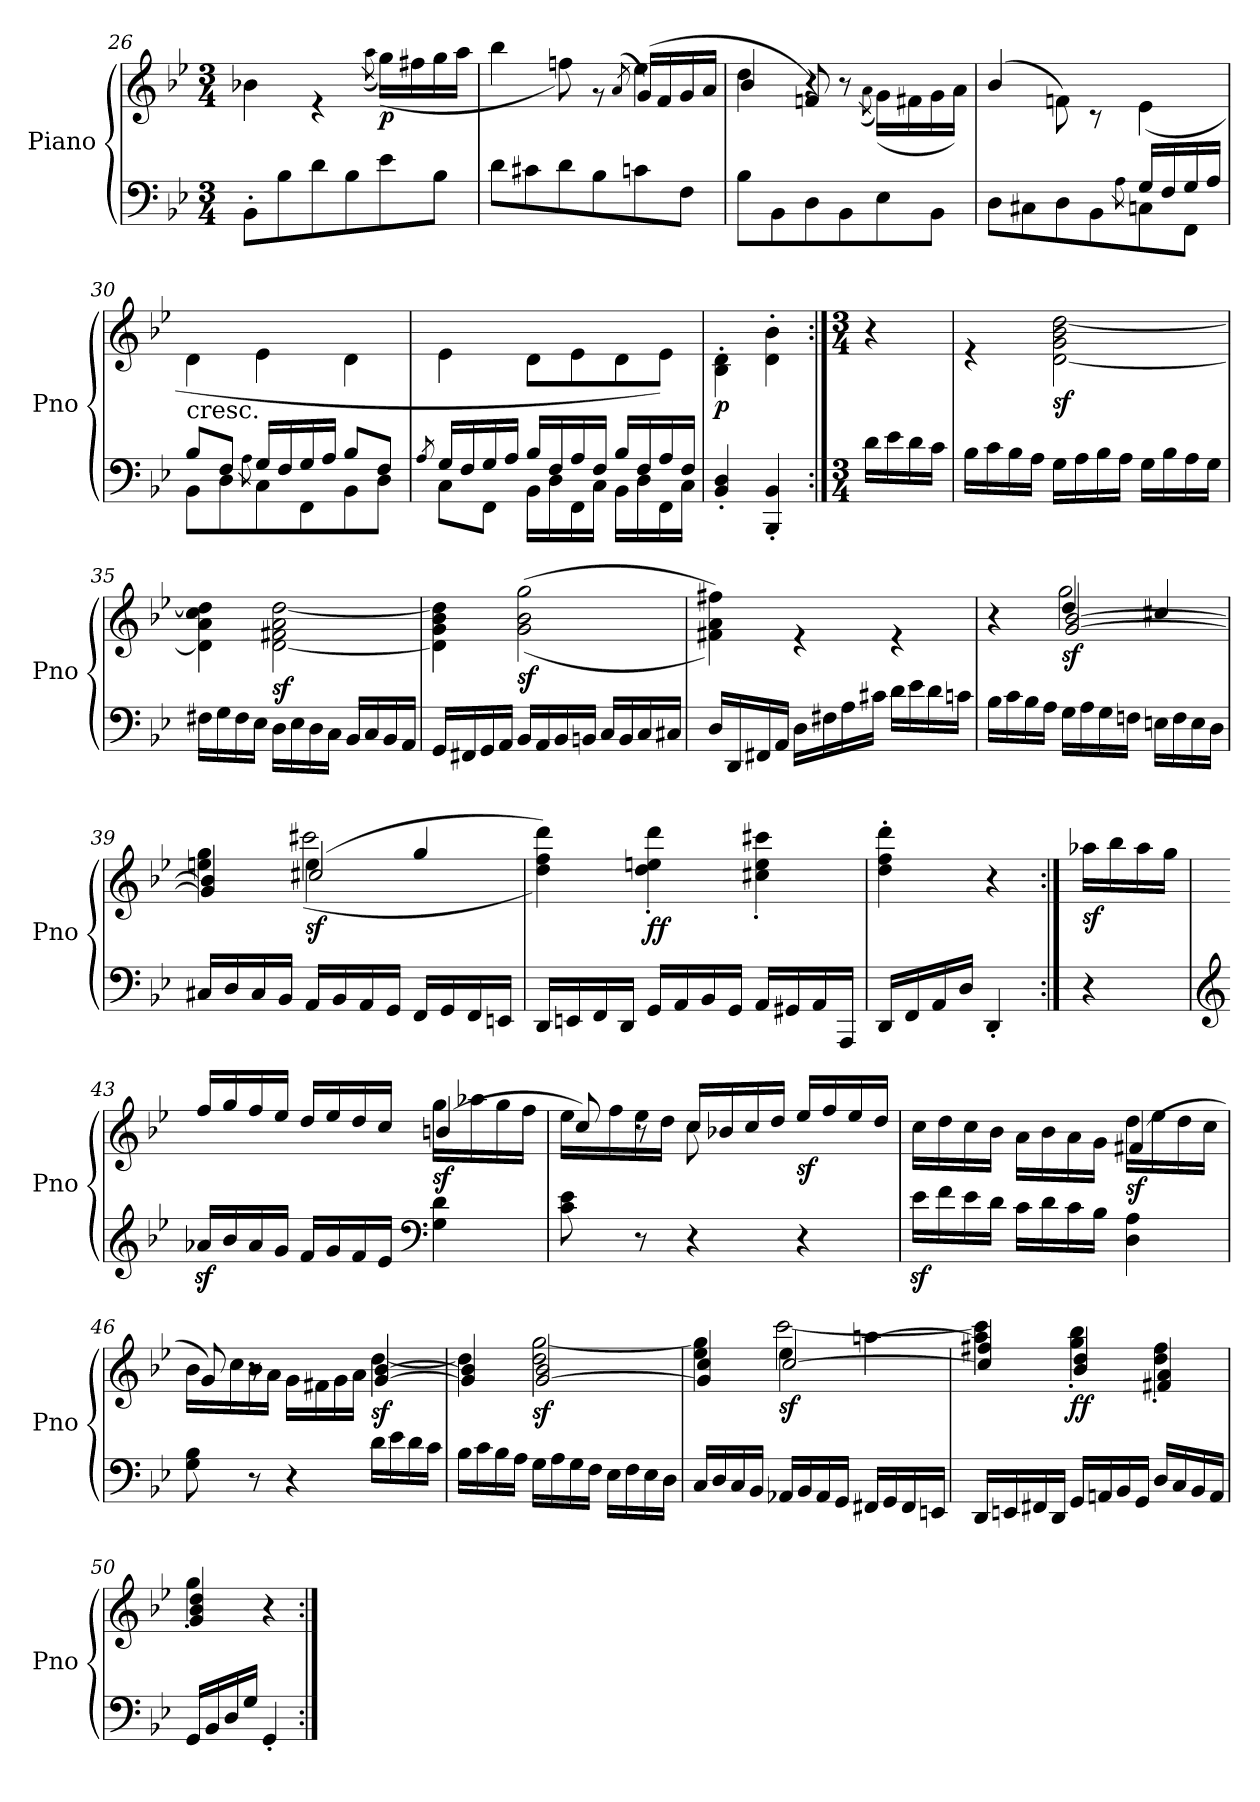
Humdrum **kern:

**kern	**kern	**dynam
*part1	*part1	*part1
*staff2	*staff1	*staff1/2
*I"Piano	*	*
*I'Pno	*	*
!!LO:LB:g=z
*clefF4	*clefG2	*
*k[b-e-]	*k[b-e-]	*
*B-:	*B-:	*
*M3/4	*M3/4	*
=26	=26	=26
*	*^	*
8BB-'\L	2.ryy	4b-X\	.
8B-\	.	.	.
8d\	.	4r	.
8B-\	.	.	.
.	.	(>8qaa\	.
!	!	!	!LO:DY:b
8e-\	.	(<16gg\LL)	p
.	.	16ff#X\	.
8B-\J	.	16gg\	.
.	.	16aa\JJ	.
=27	=27	=27	=27
*	*	*^	*
8d\L	2.ryy	4bb-\	4ryy	.
8c#X\	.	.	.	.
8d\	.	8ffn\)	4ryy	.
8B-\	.	8r	.	.
.	.	.	(<8qa/	.
8cn\	.	4ee-\	(>16g/LL)	.
.	.	.	16f/	.
8F\J	.	.	16g/	.
.	.	.	16a/JJ	.
=28	=28	=28	=28	=28
8B-\L	2.ryy	4dd\	4b-/	.
8BB-\	.	.	.	.
8D\	.	4r	8fn/)	.
8BB-\	.	.	8r	.
.	.	(>8qa\	.	.
8E-\	.	(<16g\LL)	4ryy	.
.	.	16f#X\	.	.
8BB-\J	.	16g\	.	.
.	.	16a\JJ)	.	.
*	*	*v	*v	*
=29	=29	=29	=29
*^	*	*	*
4ryy	8D\L	2.ryy	(>4b-/	.
.	8C#X\	.	.	.
4ryy	8D\	.	8fn\)	.
.	8BB-\	.	8r	.
.	8qA\	.	.	.
16G/LL	8Cn\	.	(>4e-\	.
16F/	.	.	.	.
16G/	8FF\J	.	.	.
16A/JJ	.	.	.	.
!!LO:LB:g=z	!!
=30	=30	=30	=30	=30
!	!	!LO:TX:b:t=cresc.	!	!
8B-/L	8BB-\L	2.ryy	4d\	.
8F/J	8D\	.	.	.
.	8qA\	.	.	.
16G/LL	8C\	.	4e-\	.
16F/	.	.	.	.
16G/	8FF\	.	.	.
16A/JJ	.	.	.	.
8B-/L	8BB-\	.	4d\	.
8F/J	8D\J	.	.	.
=31	=31	=31	=31	=31
8qA/	.	.	.	.
16G/LL	8C\L	2.ryy	4e-\	.
16F/	.	.	.	.
16G/	8FF\J	.	.	.
16A/JJ	.	.	.	.
16B-/LL	16BB-\LL	.	8d\L	.
16F/	16D\	.	.	.
16A/	16FF\	.	8e-\	.
16F/JJ	16C\JJ	.	.	.
16B-/LL	16BB-\LL	.	8d\	.
16F/	16D\	.	.	.
16A/	16FF\	.	8e-\J)	.
16F/JJ	16C\JJ	.	.	.
=32	=32	=32	=32	=32
!	!	!	!	!LO:DY:b
*v	*v	*	*	*
4BB-/' 4D/'	2ryy	4B-\' 4d\'	p
4BBB-/' 4BB-/'	.	4d\' 4b-\'	.
=33:|!	=33:|!	=33:|!	=33:|!
*M3/4	*M3/4	*	*
16d\LL	4ryy	4r	.
16e-\	.	.	.
16d\	.	.	.
16c\JJ	.	.	.
=34	=34	=34	=34
16B-\LL	2.ryy	4r	.
16c\	.	.	.
16B-\	.	.	.
16A\JJ	.	.	.
!	!	!	!LO:DY:b
16G\LL	.	[2d\ 2g\ 2b-\ [2dd\	sf
16A\	.	.	.
16B-\	.	.	.
16A\JJ	.	.	.
16G\LL	.	.	.
16B-\	.	.	.
16A\	.	.	.
16G\JJ	.	.	.
!!LO:LB:g=z	!!
=35	=35	=35	=35
16F#X\LL	2.ryy	4d\] 4a\ 4cc\ 4dd\]	.
16G\	.	.	.
16F#\	.	.	.
16E-\JJ	.	.	.
!	!	!	!LO:DY:b
16D\LL	.	[2d\ 2f#X\ 2a\ [2dd\	sf
16E-\	.	.	.
16D\	.	.	.
16C\JJ	.	.	.
16BB-/LL	.	.	.
16C/	.	.	.
16BB-/	.	.	.
16AA/JJ	.	.	.
=36	=36	=36	=36
16GG/LL	2.ryy	4d\] 4g\ 4b-\ 4dd\]	.
16FF#X/	.	.	.
16GG/	.	.	.
16AA/JJ	.	.	.
!	!	!	!LO:DY:b
16BB-/LL	.	(<(<2g\ 2b-\ 2gg\	sf
16AA/	.	.	.
16BB-/	.	.	.
16BBn/JJ	.	.	.
16C/LL	.	.	.
16BB/	.	.	.
16C/	.	.	.
16C#X/JJ	.	.	.
=37	=37	=37	=37
16D/LL	2.ryy	4f#X\ 4a\ 4ff#X\))	.
16DD/	.	.	.
16FF#X/	.	.	.
16AA/JJ	.	.	.
16D\LL	.	4r	.
16F#X\	.	.	.
16A\	.	.	.
16c#X\JJ	.	.	.
16d\LL	.	4r	.
16e-\	.	.	.
16d\	.	.	.
16cn\JJ	.	.	.
!!LO:PB:g=z
=38	=38	=38	=38
*	*	*^	*
16B-\LL	4ryy	4r	4ryy	.
16c\	.	.	.	.
16B-\	.	.	.	.
16A\JJ	.	.	.	.
!	!	!	!	!LO:DY:b
16G\LL	4dd/	2gg\	[2g/ [2b-/	sf
16A\	.	.	.	.
16G\	.	.	.	.
16Fn\JJ	.	.	.	.
16En\LL	4cc#X/	.	.	.
16F\	.	.	.	.
16E\	.	.	.	.
16D\JJ	.	.	.	.
=39	=39	=39	=39	=39
16C#X/LL	4ryy	4een\ 4gg\	4g/] 4b-/]	.
16D/	.	.	.	.
16C#/	.	.	.	.
16BB-/JJ	.	.	.	.
!	!	!	!	!LO:DY:b
16AA/LL	4ee\	(<2ccc#X\	(>2cc#X/	sf
16BB-/	.	.	.	.
16AA/	.	.	.	.
16GG/JJ	.	.	.	.
16FF/LL	4gg/	.	.	.
16GG/	.	.	.	.
16FF/	.	.	.	.
16EEn/JJ	.	.	.	.
*	*	*v	*v	*
=40	=40	=40	=40
16DD/LL	2.ryy	4dd\ 4ff\ 4ddd\))	.
16EEn/	.	.	.
16FF/	.	.	.
16DD/JJ	.	.	.
!	!	!	!LO:DY:b
16GG/LL	.	4dd\' 4een\' 4ddd\'	ff
16AA/	.	.	.
16BB-/	.	.	.
16GG/JJ	.	.	.
16AA/LL	.	4cc#X\' 4ee\' 4ccc#X\'	.
16GG#X/	.	.	.
16AA/	.	.	.
16AAA/JJ	.	.	.
=41	=41	=41	=41
16DD/LL	2ryy	4dd\' 4ff\' 4ddd\'	.
16FF/	.	.	.
16AA/	.	.	.
16D/JJ	.	.	.
4DD'/	.	4r	.
!!LO:LB:g=z	!!
=42:|!	=42:|!	=42:|!	=42:|!
!	!	!	!LO:DY:b
4r	4ryy	16aa-X\LL	sf
.	.	16bb-\	.
.	.	16aa-\	.
.	.	16gg\JJ	.
*	*v	*v	*
=43	=43	=43
*clefG2	*	*
*	*^	*
*	*	*^	*
16a-Xz</LL	2.ryy	4ryy	16ff/LL	.
16b-/	.	.	16gg/	.
16a-/	.	.	16ff/	.
16g/JJ	.	.	16ee-/JJ	.
16f/LL	.	4ryy	16dd/LL	.
16g/	.	.	16ee-/	.
16f/	.	.	16dd/	.
16e-/JJ	.	.	16cc/JJ	.
*clefF4	*	*	*	*
!	!	!	!	!LO:DY:b
4G\ 4d\	.	16gg\LL	(>4bn/	sf
.	.	16aa-X\	.	.
.	.	16gg\	.	.
.	.	16ff\JJ	.	.
=44	=44	=44	=44	=44
8c\ 8e-\	2.ryy	16ee-\LL	8cc/)	.
.	.	16ff\	.	.
8r	.	16ee-\	8r	.
.	.	16dd\JJ	.	.
4r	.	8cc\	16cc/LL	.
.	.	.	16b-X/	.
.	.	8ryy	16cc/	.
.	.	.	16dd/JJ	.
!	!	!	!	!LO:DY:b
4r	.	4ryy	16ee-/LL	sf
.	.	.	16ff/	.
.	.	.	16ee-/	.
.	.	.	16dd/JJ	.
!!LO:LB:g=z	!!	!!
=45	=45	=45	=45	=45
16e-z<\LL	2.ryy	16cc\LL	4ryy	.
16f\	.	16dd\	.	.
16e-\	.	16cc\	.	.
16d\JJ	.	16b-\JJ	.	.
16c\LL	.	16a\LL	4ryy	.
16d\	.	16b-\	.	.
16c\	.	16a\	.	.
16B-\JJ	.	16g\JJ	.	.
!	!	!	!	!LO:DY:b
4D\ 4A\	.	16dd\LL	(>4f#X/	sf
.	.	16ee-\	.	.
.	.	16dd\	.	.
.	.	16cc\JJ	.	.
=46	=46	=46	=46	=46
8G\ 8B-\	2.ryy	16b-\LL	8g/)	.
.	.	16cc\	.	.
8r	.	16b-\	8r	.
.	.	16a\JJ	.	.
4r	.	16g\LL	4ryy	.
.	.	16f#X\	.	.
.	.	16g\	.	.
.	.	16a\JJ	.	.
!	!	!	!	!LO:DY:b
16d\LL	.	[4dd\	[4g/ [4b-/	sf
16e-\	.	.	.	.
16d\	.	.	.	.
16c\JJ	.	.	.	.
=47	=47	=47	=47	=47
16B-\LL	2.ryy	4dd\]	4g/] 4b-/]	.
16c\	.	.	.	.
16B-\	.	.	.	.
16A\JJ	.	.	.	.
!	!	!	!	!LO:DY:b
16G\LL	.	2dd\ [2gg\	[2g/ 2b-/	sf
16A\	.	.	.	.
16G\	.	.	.	.
16F\JJ	.	.	.	.
16E-\LL	.	.	.	.
16F\	.	.	.	.
16E-\	.	.	.	.
16D\JJ	.	.	.	.
!!LO:LB:g=z	!!	!!
=48	=48	=48	=48	=48
16C/LL	4ryy	4ee-\ 4gg\]	4g/] 4cc/	.
16D/	.	.	.	.
16C/	.	.	.	.
16BB-/JJ	.	.	.	.
!	!	!	!	!LO:DY:b
16AA-X/LL	4ee-\	[2ccc\	[2cc/	sf
16BB-/	.	.	.	.
16AA-/	.	.	.	.
16GG/JJ	.	.	.	.
16FF#X/LL	[4aan\	.	.	.
16GG/	.	.	.	.
16FF#/	.	.	.	.
16EEn/JJ	.	.	.	.
=49	=49	=49	=49	=49
16DD/LL	2.ryy	4aa\] 4ccc\]	4cc/] 4ff#X/	.
16EEn/	.	.	.	.
16FF#X/	.	.	.	.
16DD/JJ	.	.	.	.
!	!	!	!	!LO:DY:b
16GG/LL	.	4gg\' 4bb-\'	4b-/ 4dd/	ff
16AAn/	.	.	.	.
16BB-/	.	.	.	.
16GG/JJ	.	.	.	.
16D/LL	.	4dd\' 4ff#\'	4f#X/ 4a/	.
16C/	.	.	.	.
16BB-/	.	.	.	.
16AA/JJ	.	.	.	.
=50	=50	=50	=50	=50
16GG/LL	2ryy	4gg'\	4g/ 4b-/ 4dd/	.
16BB-/	.	.	.	.
16D/	.	.	.	.
16G/JJ	.	.	.	.
4GG'/	.	4r	4ryy	.
!	!	!	!LO:TX:b:i:t=D.C. Minuetto\nsenza replica	!
*	*v	*v	*v	*
=:|!	=:|!	=:|!
*-	*-	*-
